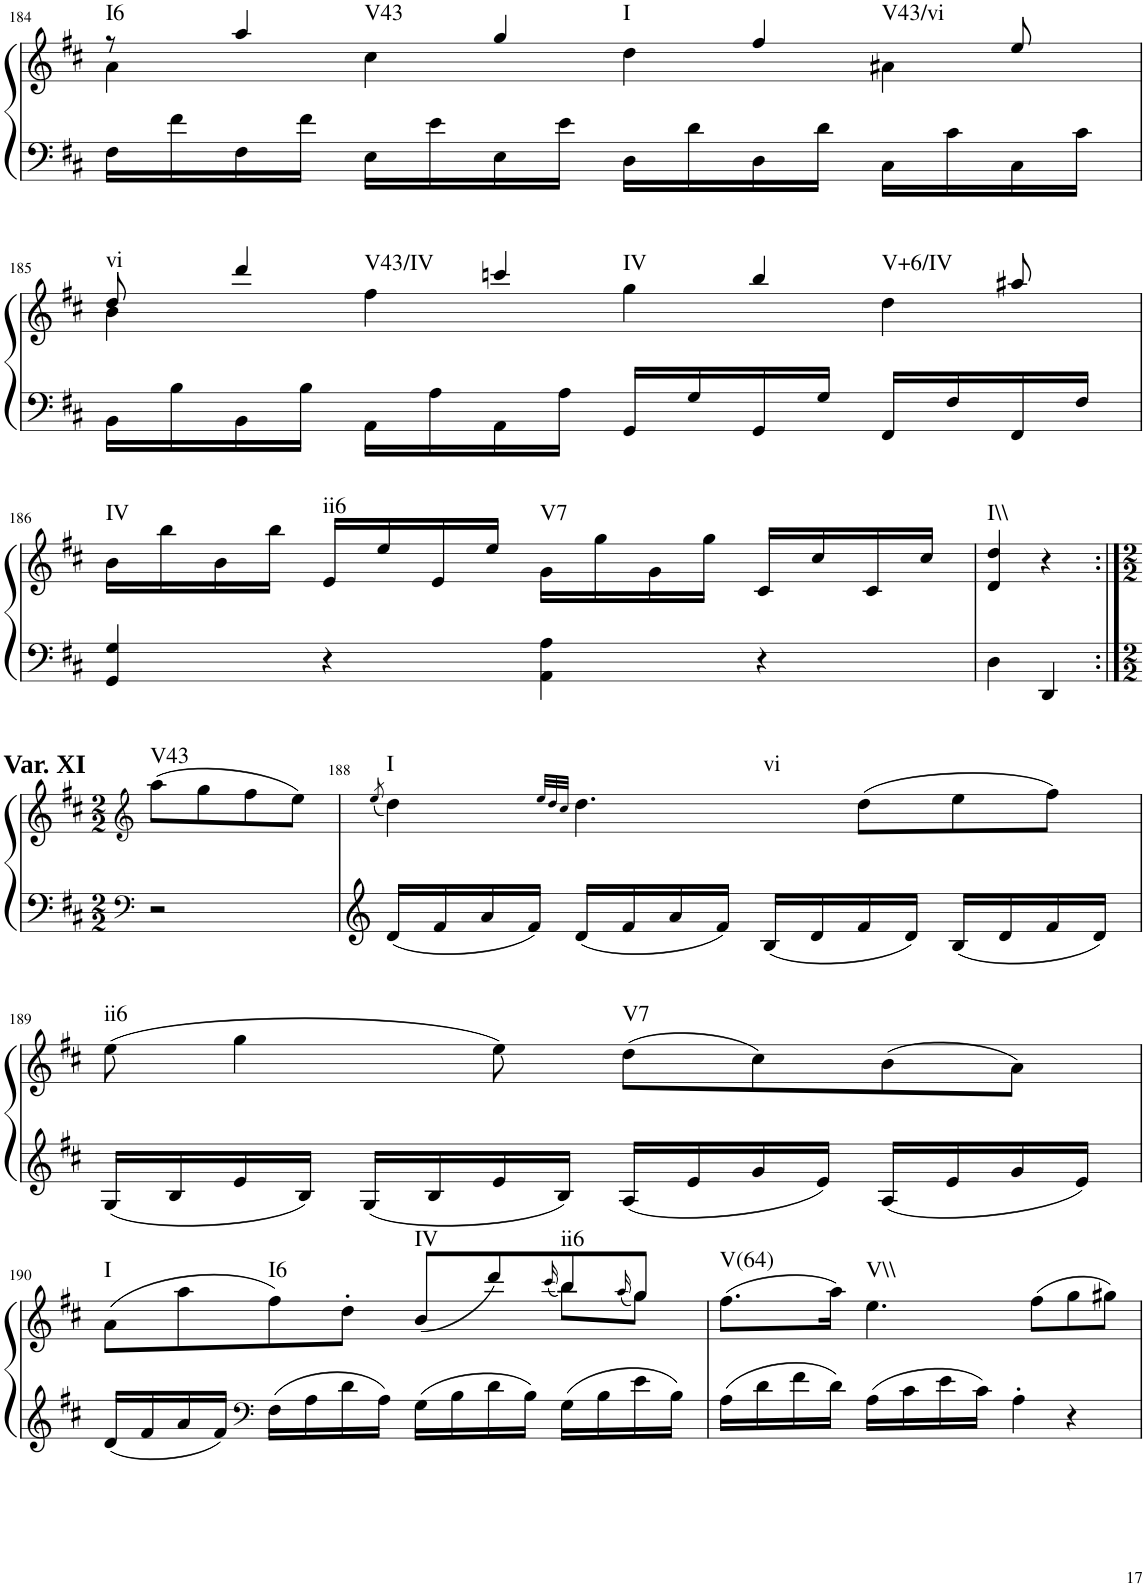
**kern	**kern	**harte
*part1	*part1	*part1
*staff2	*staff1	*
*I"unbenannt2	*	*
!!LO:PB:g=z
*clefF4	*clefG2	*
*k[f#c#]	*k[f#c#]	*
*M2/2	*M2/2	*
=184	=184	=184
*	*^	*
!	!	!	!LO:H:kt=I6
16F#\LL	8r	4a\	N
16f#\	.	.	.
!	!	!	!LO:H:kt=V43
16F#\	4aa/	.	N
16f#\JJ	.	.	.
16E\LL	.	4cc#\	.
16e\	.	.	.
!	!	!	!LO:H:kt=I
16E\	4gg/	.	N
16e\JJ	.	.	.
16D\LL	.	4dd\	.
16d\	.	.	.
!	!	!	!LO:H:kt=V43/vi
16D\	4ff#/	.	N
16d\JJ	.	.	.
16C#\LL	.	4a#X\	.
16c#\	.	.	.
16C#\	8ee/	.	.
16c#\JJ	.	.	.
!!LO:LB:g=z	!!
=185	=185	=185	=185
!	!	!	!LO:H:kt=vi
16BB\LL	8dd/	4b\	N
16B\	.	.	.
!	!	!	!LO:H:kt=V43/IV
16BB\	4ddd/	.	N
16B\JJ	.	.	.
16AA\LL	.	4ff#\	.
16A\	.	.	.
!	!	!	!LO:H:kt=IV
16AA\	4cccn/	.	N
16A\JJ	.	.	.
16GG/LL	.	4gg\	.
16G/	.	.	.
!	!	!	!LO:H:kt=V+6/IV
16GG/	4bb/	.	N
16G/JJ	.	.	.
16FF#/LL	.	4dd\	.
16F#/	.	.	.
16FF#/	8aa#X/	.	.
16F#/JJ	.	.	.
*	*v	*v	*
!!LO:LB:g=z
=186	=186	=186
!	!	!LO:H:kt=IV
4GG/ 4G/	16b\LL	N
.	16bb\	.
.	16b\	.
.	16bb\JJ	.
!	!	!LO:H:kt=ii6
4r	16e/LL	N
.	16ee/	.
.	16e/	.
.	16ee/JJ	.
!	!	!LO:H:kt=V7
4AA\ 4A\	16g\LL	N
.	16gg\	.
.	16g\	.
.	16gg\JJ	.
4r	16c#/LL	.
.	16cc#/	.
.	16c#/	.
.	16cc#/JJ	.
=187	=187	=187
!	!	!LO:H:kt=I\\
4D\	4d/ 4dd/	N
4DD/	4r	.
!!LO:LB:g=z
=187X22:|!	=187X22:|!	=187X22:|!
*clefF4	*clefG2	*
*M2/2	*M2/2	*
!	!LO:TX:a:B:t=Var. XI	!LO:H:kt=V43
2r	(8aa\L	N
.	8gg\	.
.	8ff#\	.
.	8ee\J)	.
=188	=188	=188
.	(8qee/	.
!	!	!LO:H:kt=I
16d/LL	4dd\)	N
16f#/	.	.
16a/	.	.
16f#/JJ	.	.
.	32qee/LLL	.
.	32qdd/	.
.	32qcc#/JJJ	.
!	!	!LO:H:kt=vi
16d/LL	4.dd\	N
16f#/	.	.
16a/	.	.
16f#/JJ	.	.
16B/LL	.	.
16d/	.	.
16f#/	(8dd\L	.
16d/JJ	.	.
16B/LL	8ee\	.
16d/	.	.
16f#/	8ff#\J)	.
16d/JJ	.	.
!!LO:LB:g=z
=189	=189	=189
!	!	!LO:H:kt=ii6
16G/LL	(8ee\	N
16B/	.	.
16e/	4gg\	.
16B/JJ	.	.
16G/LL	.	.
16B/	.	.
16e/	8ee\)	.
16B/JJ	.	.
!	!	!LO:H:kt=V7
16A/LL	(8dd\L	N
16e/	.	.
16g/	8cc#\)	.
16e/JJ	.	.
16A/LL	(8b\	.
16e/	.	.
16g/	8a\J)	.
16e/JJ	.	.
!!LO:LB:g=z
=190	=190	=190
*	*^	*
!	!	!	!LO:H:kt=I
16d/LL	(8a\L	2.ryy	N
16f#/	.	.	.
16a/	8aa\	.	.
16f#/JJ	.	.	.
*clefF4	*	*	*
!	!	!	!LO:H:kt=I6
16F#\LL	8ff#\)	.	N
16A\	.	.	.
16d\	8dd'\J	.	.
16A\JJ	.	.	.
!	!	!	!LO:H:kt=IV
16G\LL	(8b/L	.	N
16B\	.	.	.
16d\	8ddd/)	.	.
16B\JJ	.	.	.
.	.	(16qccc#/	.
!	!	!	!LO:H:kt=ii6
16G\LL	8bb/	8bb\L)	N
16B\	.	.	.
.	.	(16qaa/	.
16e\	8gg/J	8gg\J)	.
16B\JJ	.	.	.
*	*v	*v	*
=191	=191	=191
!	!	!LO:H:kt=V(64)
16A\LL	(8.ff#\L	N
16d\	.	.
16f#\	.	.
16d\JJ	16aa\Jk)	.
!	!	!LO:H:kt=V\\
16A\LL	4.ee\	N
16c#\	.	.
16e\	.	.
16c#\JJ	.	.
4A'\	.	.
.	(8ff#\L	.
4r	8gg\	.
.	8gg#X\J)	.
=	=	=
*-	*-	*-
